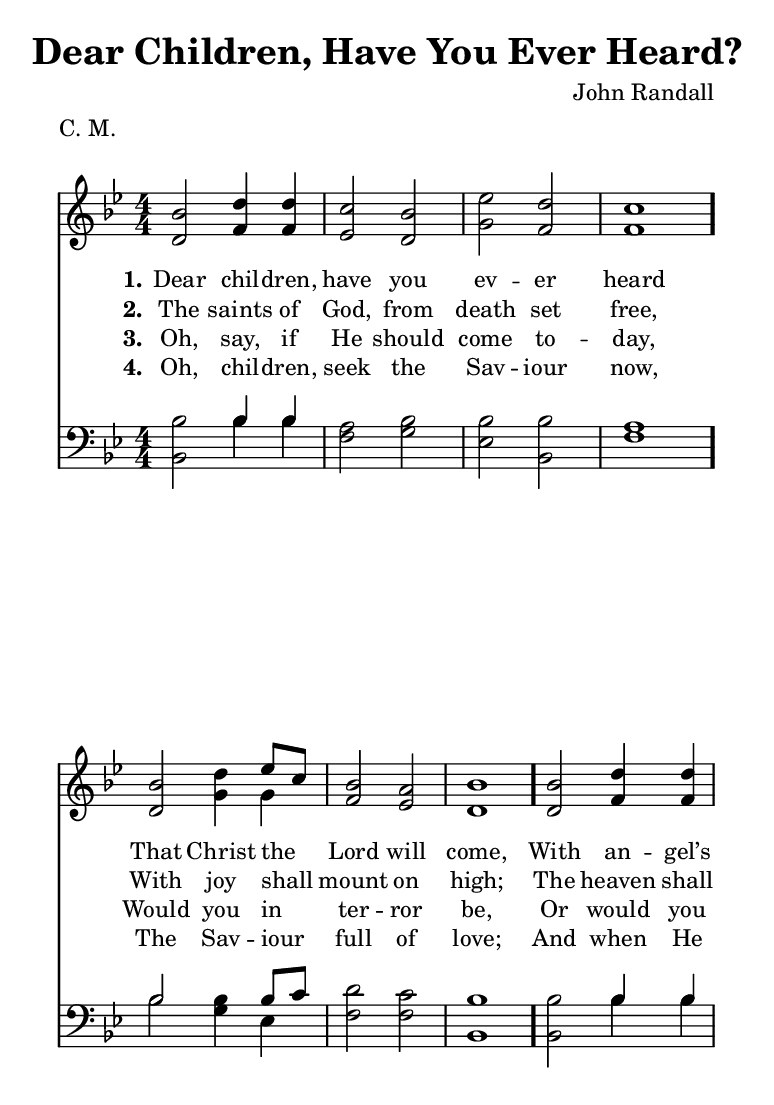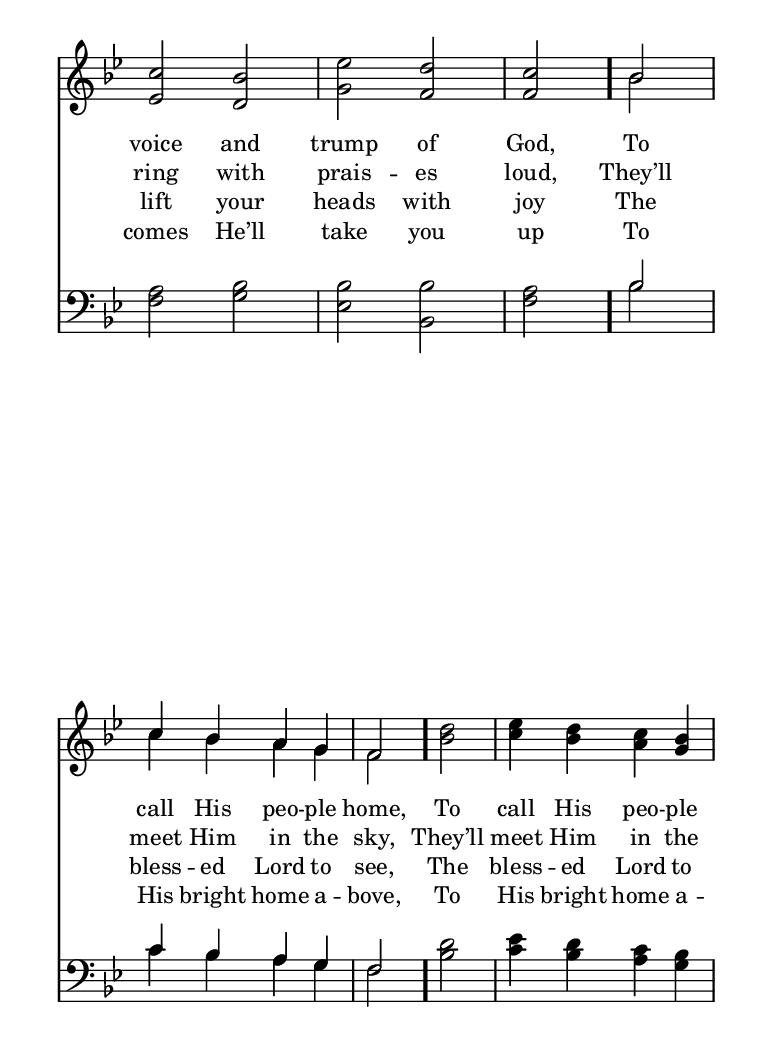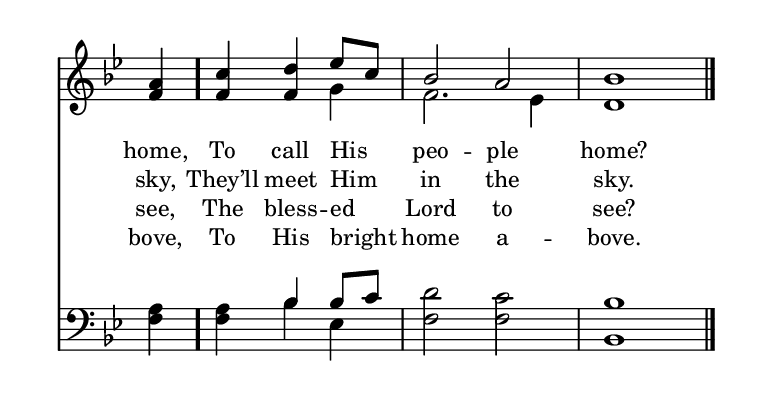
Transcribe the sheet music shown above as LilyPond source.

\include "common/global.ily"
\paper {
  \include "common/paper.ily"
  ragged-last-bottom = ##t
  system-system-spacing.padding = 9
}

\header{
  %children
  hymnnumber = "314"
  title = "Dear Children, Have You Ever Heard?"
  tunename = "Cambridge" % not the same as EOG283's Cambridge in S. M.
  meter = "C. M."
  poet = ""
  composer = "John Randall"
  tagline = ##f
}

global = {
  \include "common/overrides.ily"
  \override Staff.TimeSignature.style = #'numbered
  \time 4/4
  \override Score.MetronomeMark.transparent = ##t % hide all fermata changes too
  \tempo 4=130
  \key bes \major
  \autoBeamOff
}

notesSoprano = {
\global
\relative c'' {

  bes2 d4 d | c2 bes | ees d | c1
  bes2 d4 ees8[ c] | bes2 a | bes1 \eogbreak
  bes2 d4 d | c2 bes | ees d | c2
  bes2 | c4 bes a g | f2 \eogbreak
  d'2 | ees4 d c bes | a
  c4 d ees8[ c] | bes2 a | bes1 \eogbreak

  \bar "|."

}
}

notesAlto = {
\global
\relative e' {

  d2 f4 f | ees2 d | g f | f1
  d2 g4 g | f2 ees | d1
  d2 f4 f | ees2 d | g f | f2
  bes2 | c4 bes a g | f2
  bes2 | c4 bes a g | f
  f4 f g | f2. ees4 | d1

}
}

notesTenor = {
\global
\relative a {

  bes2 bes4 bes | a2 bes | bes bes | a1
  bes2 bes4 bes8[ c] | d2 c | bes1
  bes2 bes4 bes | a2 bes | bes bes | a2
  bes2 | c4 bes a g | f2
  d'2 | ees4 d c bes | a
  a4 bes bes8[ c] | d2 c | bes1

}
}

notesBass = {
\global
\relative f, {

  bes2 bes'4 bes | f2 g | ees bes | f'1
  bes2 g4 ees | f2 f | bes,1
  bes2 bes'4 bes | f2 g | ees bes | f'2
  bes2 | c4 bes a g | f2
  bes2 | c4 bes a g | f
  f4 bes ees, | f2 f | bes,1

}
}

wordsA = \lyricmode {
\set stanza = "1."

Dear chil -- dren, have you ev -- er heard \bar "."
That Christ the Lord will come, \bar "."
With an -- gel’s voice and trump of God, \bar "."
%{HIDE>%} To call His peo -- ple home, %{<HIDE%} \bar "."
%{HIDE>%} To call His peo -- ple home, %{<HIDE%} \bar "."
To call His peo -- ple home? \bar "."

}

wordsB = \lyricmode {
\set stanza = "2."

The saints of God, from death set free,
With joy shall mount on high;
The heaven shall ring with prais -- es loud,
%{HIDE>%} They’ll meet Him in the sky, %{<HIDE%}
%{HIDE>%} They’ll meet Him in the sky, %{<HIDE%}
They’ll meet Him in the sky.

}

wordsC = \lyricmode {
\set stanza = "3."

Oh, say, if He should come to -- day,
Would you in ter -- ror be,
Or would you lift your heads with joy
%{HIDE>%} The bless -- ed Lord to see, %{<HIDE%}
%{HIDE>%} The bless -- ed Lord to see, %{<HIDE%}
The bless -- ed Lord to see?

}

wordsD = \lyricmode {
\set stanza = "4."

Oh, chil -- dren, seek the Sav -- iour now,
The Sav -- iour full of love;
And when He comes He’ll take you up
%{HIDE>%} To His bright home a -- bove, %{<HIDE%}
%{HIDE>%} To His bright home a -- bove, %{<HIDE%}
To His bright home a -- bove.

}

\score {
  \context ChoirStaff <<
    \context Staff = upper <<
      \set Staff.autoBeaming = ##f
      \set ChoirStaff.systemStartDelimiter = #'SystemStartBar
      \set ChoirStaff.printPartCombineTexts = ##f
      \partcombine #'(2 . 9) \notesSoprano \notesAlto
      \context NullVoice = sopranos { \voiceOne << \notesSoprano >> }
      \context Lyrics = one   \lyricsto sopranos \wordsA
      \context Lyrics = two   \lyricsto sopranos \wordsB
      \context Lyrics = three \lyricsto sopranos \wordsC
      \context Lyrics = four  \lyricsto sopranos \wordsD
    >>
    \context Staff = men <<
      \set Staff.autoBeaming = ##f
      \clef bass
      \set ChoirStaff.printPartCombineTexts = ##f
      \partcombine #'(2 . 9) \notesTenor \notesBass
    >>
  >>
  \layout {
    \include "common/layout.ily"
  }
  \midi{
    \include "common/midi.ily"
  }
}

\version "2.19.49"  % necessary for upgrading to future LilyPond versions.

% vi:set et ts=2 sw=2 ai nocindent syntax=lilypond:
